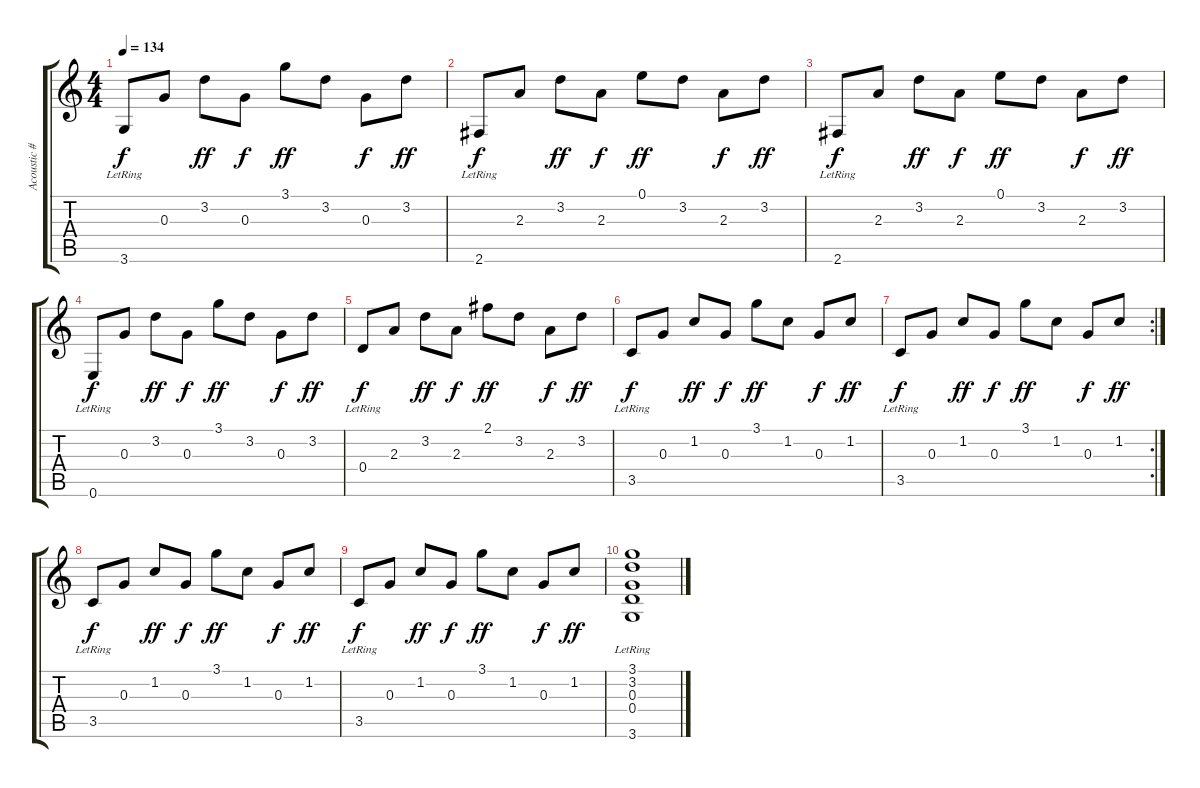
\track ("Acoustic #2" "Acoustic #") {instrument acousticguitarsteel}
\staff {score tabs}
\tuning (E4 B3 G3 D3 A2 E2) {hide}
\ts (4 4)
\tempo 134
\clef g2
\ks c
3.6{lr}.8{dy f} 0.3.8 3.2.8{dy ff} 0.3.8{dy f} 3.1.8{dy ff} 3.2.8 0.3.8{dy f} 3.2.8{dy ff} |
2.6{lr}.8{dy f} 2.3.8 3.2.8{dy ff} 2.3.8{dy f} 0.1.8{dy ff} 3.2.8 2.3.8{dy f} 3.2.8{dy ff} |
2.6{lr}.8{dy f} 2.3.8 3.2.8{dy ff} 2.3.8{dy f} 0.1.8{dy ff} 3.2.8 2.3.8{dy f} 3.2.8{dy ff} |
0.6{lr}.8{dy f} 0.3.8 3.2.8{dy ff} 0.3.8{dy f} 3.1.8{dy ff} 3.2.8 0.3.8{dy f} 3.2.8{dy ff} |
0.4{lr}.8{dy f} 2.3.8 3.2.8{dy ff} 2.3.8{dy f} 2.1.8{dy ff} 3.2.8 2.3.8{dy f} 3.2.8{dy ff} |
3.5{lr}.8{dy f} 0.3.8 1.2.8{dy ff} 0.3.8{dy f} 3.1.8{dy ff} 1.2.8 0.3.8{dy f} 1.2.8{dy ff} |
\rc 2
3.5{lr}.8{dy f} 0.3.8 1.2.8{dy ff} 0.3.8{dy f} 3.1.8{dy ff} 1.2.8 0.3.8{dy f} 1.2.8{dy ff} |
3.5{lr}.8{dy f} 0.3.8 1.2.8{dy ff} 0.3.8{dy f} 3.1.8{dy ff} 1.2.8 0.3.8{dy f} 1.2.8{dy ff} |
3.5{lr}.8{dy f} 0.3.8 1.2.8{dy ff} 0.3.8{dy f} 3.1.8{dy ff} 1.2.8 0.3.8{dy f} 1.2.8{dy ff} |
(3.1 3.2 0.3 0.4{lr} 3.6{lr}).1
